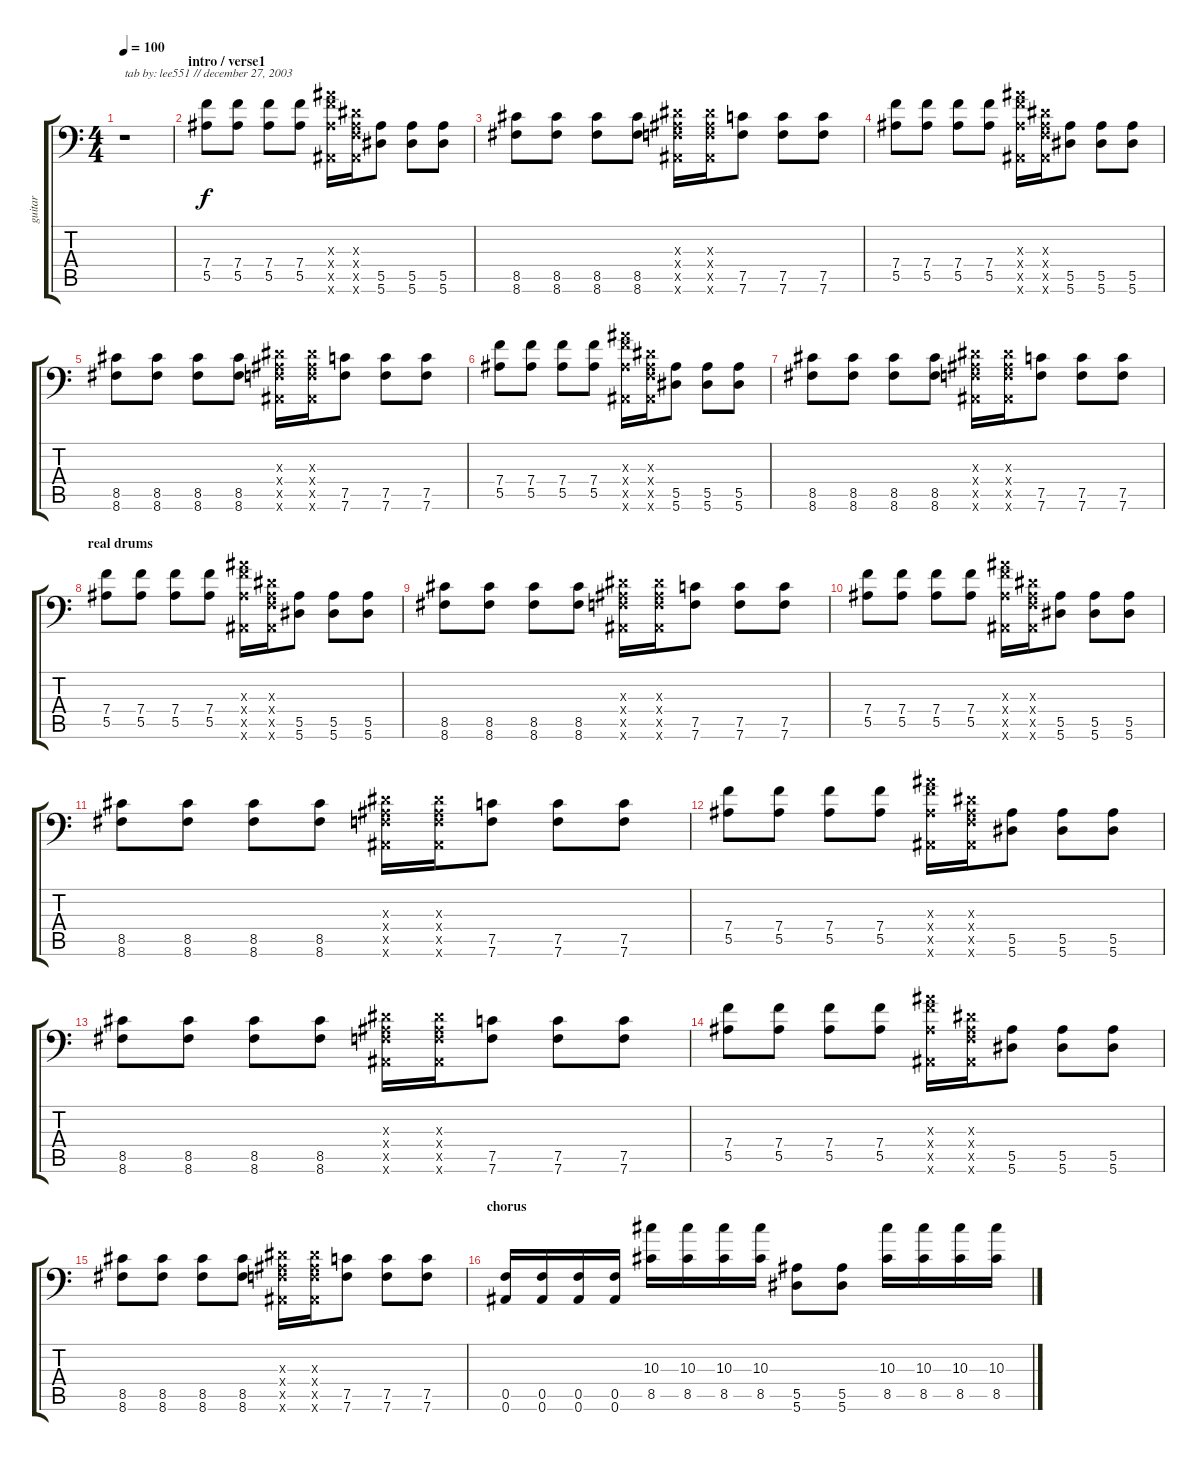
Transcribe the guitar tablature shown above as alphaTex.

\track ("guitar" "guitar") {instrument distortionguitar}
\staff {score tabs}
\tuning (C4 G3 Eb3 Bb2 F2 Bb1) {hide}
\ts (4 4)
\tempo 100
\clef f4
\ks c
r.1{txt "tab by: lee551 // december 27, 2003" dy f instrument distortionguitar} |
\section ("" "intro / verse1")
(7.4 5.5).8 (7.4 5.5).8 (7.4 5.5).8 (7.4 5.5).8 (7.3{x} 7.4{x} 5.5{x} 0.6{x}).16 (0.3{x} 0.4{x} 0.5{x} 0.6{x}).16 (5.5 5.6).8 (5.5 5.6).8 (5.5 5.6).8 |
(8.5 8.6).8 (8.5 8.6).8 (8.5 8.6).8 (8.5 8.6).8 (0.3{x} 0.4{x} 0.5{x} 0.6{x}).16 (0.3{x} 0.4{x} 0.5{x} 0.6{x}).16 (7.5 7.6).8 (7.5 7.6).8 (7.5 7.6).8 |
(7.4 5.5).8 (7.4 5.5).8 (7.4 5.5).8 (7.4 5.5).8 (7.3{x} 7.4{x} 5.5{x} 0.6{x}).16 (0.3{x} 0.4{x} 0.5{x} 0.6{x}).16 (5.5 5.6).8 (5.5 5.6).8 (5.5 5.6).8 |
(8.5 8.6).8 (8.5 8.6).8 (8.5 8.6).8 (8.5 8.6).8 (0.3{x} 0.4{x} 0.5{x} 0.6{x}).16 (0.3{x} 0.4{x} 0.5{x} 0.6{x}).16 (7.5 7.6).8 (7.5 7.6).8 (7.5 7.6).8 |
(7.4 5.5).8 (7.4 5.5).8 (7.4 5.5).8 (7.4 5.5).8 (7.3{x} 7.4{x} 5.5{x} 0.6{x}).16 (0.3{x} 0.4{x} 0.5{x} 0.6{x}).16 (5.5 5.6).8 (5.5 5.6).8 (5.5 5.6).8 |
(8.5 8.6).8 (8.5 8.6).8 (8.5 8.6).8 (8.5 8.6).8 (0.3{x} 0.4{x} 0.5{x} 0.6{x}).16 (0.3{x} 0.4{x} 0.5{x} 0.6{x}).16 (7.5 7.6).8 (7.5 7.6).8 (7.5 7.6).8 |
\section ("" "real drums")
(7.4 5.5).8 (7.4 5.5).8 (7.4 5.5).8 (7.4 5.5).8 (7.3{x} 7.4{x} 5.5{x} 0.6{x}).16 (0.3{x} 0.4{x} 0.5{x} 0.6{x}).16 (5.5 5.6).8 (5.5 5.6).8 (5.5 5.6).8 |
(8.5 8.6).8 (8.5 8.6).8 (8.5 8.6).8 (8.5 8.6).8 (0.3{x} 0.4{x} 0.5{x} 0.6{x}).16 (0.3{x} 0.4{x} 0.5{x} 0.6{x}).16 (7.5 7.6).8 (7.5 7.6).8 (7.5 7.6).8 |
(7.4 5.5).8 (7.4 5.5).8 (7.4 5.5).8 (7.4 5.5).8 (7.3{x} 7.4{x} 5.5{x} 0.6{x}).16 (0.3{x} 0.4{x} 0.5{x} 0.6{x}).16 (5.5 5.6).8 (5.5 5.6).8 (5.5 5.6).8 |
(8.5 8.6).8 (8.5 8.6).8 (8.5 8.6).8 (8.5 8.6).8 (0.3{x} 0.4{x} 0.5{x} 0.6{x}).16 (0.3{x} 0.4{x} 0.5{x} 0.6{x}).16 (7.5 7.6).8 (7.5 7.6).8 (7.5 7.6).8 |
(7.4 5.5).8 (7.4 5.5).8 (7.4 5.5).8 (7.4 5.5).8 (7.3{x} 7.4{x} 5.5{x} 0.6{x}).16 (0.3{x} 0.4{x} 0.5{x} 0.6{x}).16 (5.5 5.6).8 (5.5 5.6).8 (5.5 5.6).8 |
(8.5 8.6).8 (8.5 8.6).8 (8.5 8.6).8 (8.5 8.6).8 (0.3{x} 0.4{x} 0.5{x} 0.6{x}).16 (0.3{x} 0.4{x} 0.5{x} 0.6{x}).16 (7.5 7.6).8 (7.5 7.6).8 (7.5 7.6).8 |
(7.4 5.5).8 (7.4 5.5).8 (7.4 5.5).8 (7.4 5.5).8 (7.3{x} 7.4{x} 5.5{x} 0.6{x}).16 (0.3{x} 0.4{x} 0.5{x} 0.6{x}).16 (5.5 5.6).8 (5.5 5.6).8 (5.5 5.6).8 |
(8.5 8.6).8 (8.5 8.6).8 (8.5 8.6).8 (8.5 8.6).8 (0.3{x} 0.4{x} 0.5{x} 0.6{x}).16 (0.3{x} 0.4{x} 0.5{x} 0.6{x}).16 (7.5 7.6).8 (7.5 7.6).8 (7.5 7.6).8 |
\section ("" "chorus")
(0.5 0.6).16 (0.5 0.6).16 (0.5 0.6).16 (0.5 0.6).16 (10.3 8.5).16 (10.3 8.5).16 (10.3 8.5).16 (10.3 8.5).16 (5.5 5.6).8 (5.5 5.6).8 (10.3 8.5).16 (10.3 8.5).16 (10.3 8.5).16 (10.3 8.5).16
